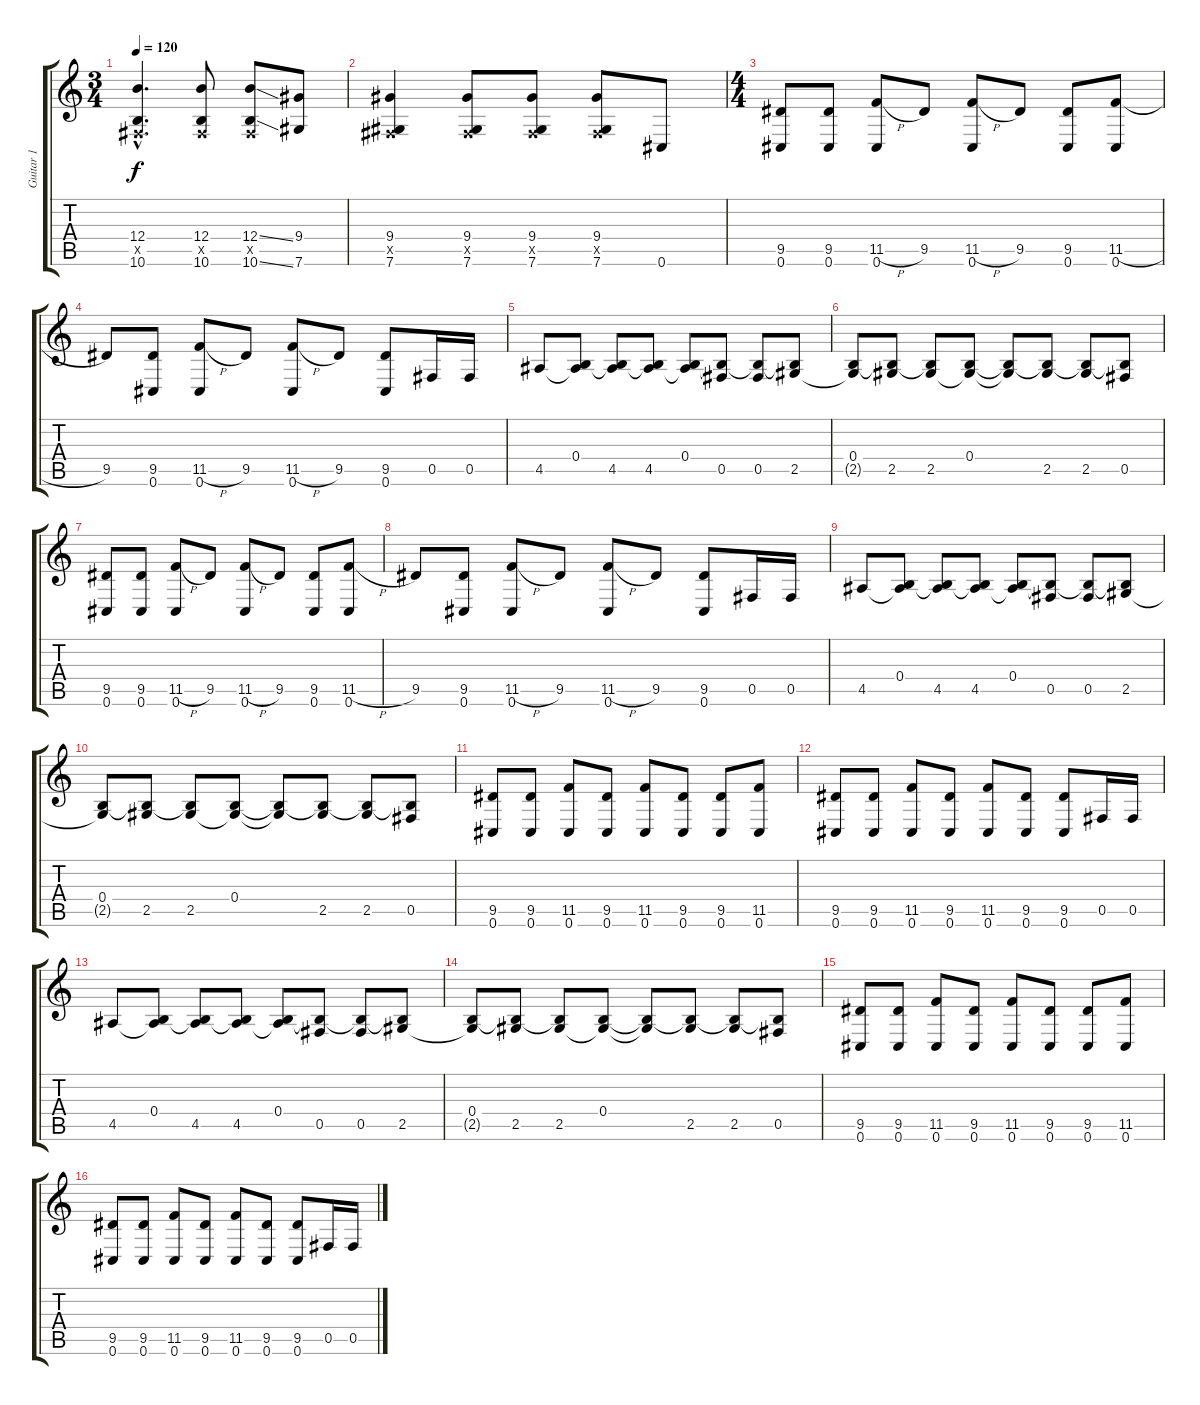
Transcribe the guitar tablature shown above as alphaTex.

\track ("Guitar 1" "Guitar 1") {instrument overdrivenguitar}
\staff {score tabs}
\tuning (Db4 Ab3 E3 B2 Gb2 Db2) {hide}
\ts (3 4)
\tempo 120
\clef g2
\ks c
(12.4{hac} 0.5{hac x} 10.6{hac}).4{d dy f} (12.4 0.5{x} 10.6).8 (12.4{ss} 0.5{x} 10.6{ss}).8 (9.4 7.6).8 |
(9.4 0.5{x} 7.6).4 (9.4 0.5{x} 7.6).8 (9.4 0.5{x} 7.6).8 (9.4 0.5{x} 7.6).8 0.6.8 |
\ts (4 4)
(9.5 0.6).8 (9.5 0.6).8 (11.5{h} 0.6).8 9.5.8 (11.5{h} 0.6).8 9.5.8 (9.5 0.6).8 (11.5{h} 0.6).8 |
9.5.8 (9.5 0.6).8 (11.5{h} 0.6).8 9.5.8 (11.5{h} 0.6).8 9.5.8 (9.5 0.6).8 0.5.16 0.5.16 |
4.5.8 (0.4 4.5{t}).8 (0.4{t} 4.5).8 (0.4{t} 4.5).8 (0.4 4.5{t}).8 (0.4{t} 0.5).8 (0.4{t} 0.5).8 (0.4{t} 2.5).8 |
(0.4 2.5{t}).8 (0.4{t} 2.5).8 (0.4{t} 2.5).8 (0.4 2.5{t}).8 (0.4{t} 2.5{t}).8 (0.4{t} 2.5).8 (0.4{t} 2.5).8 (0.4{t} 0.5).8 |
(9.5 0.6).8 (9.5 0.6).8 (11.5{h} 0.6).8 9.5.8 (11.5{h} 0.6).8 9.5.8 (9.5 0.6).8 (11.5{h} 0.6).8 |
9.5.8 (9.5 0.6).8 (11.5{h} 0.6).8 9.5.8 (11.5{h} 0.6).8 9.5.8 (9.5 0.6).8 0.5.16 0.5.16 |
4.5.8 (0.4 4.5{t}).8 (0.4{t} 4.5).8 (0.4{t} 4.5).8 (0.4 4.5{t}).8 (0.4{t} 0.5).8 (0.4{t} 0.5).8 (0.4{t} 2.5).8 |
(0.4 2.5{t}).8 (0.4{t} 2.5).8 (0.4{t} 2.5).8 (0.4 2.5{t}).8 (0.4{t} 2.5{t}).8 (0.4{t} 2.5).8 (0.4{t} 2.5).8 (0.4{t} 0.5).8 |
(9.5 0.6).8 (9.5 0.6).8 (11.5 0.6).8 (9.5 0.6).8 (11.5 0.6).8 (9.5 0.6).8 (9.5 0.6).8 (11.5 0.6).8 |
(9.5 0.6).8 (9.5 0.6).8 (11.5 0.6).8 (9.5 0.6).8 (11.5 0.6).8 (9.5 0.6).8 (9.5 0.6).8 0.5.16 0.5.16 |
4.5.8 (0.4 4.5{t}).8 (0.4{t} 4.5).8 (0.4{t} 4.5).8 (0.4 4.5{t}).8 (0.4{t} 0.5).8 (0.4{t} 0.5).8 (0.4{t} 2.5).8 |
(0.4 2.5{t}).8 (0.4{t} 2.5).8 (0.4{t} 2.5).8 (0.4 2.5{t}).8 (0.4{t} 2.5{t}).8 (0.4{t} 2.5).8 (0.4{t} 2.5).8 (0.4{t} 0.5).8 |
(9.5 0.6).8 (9.5 0.6).8 (11.5 0.6).8 (9.5 0.6).8 (11.5 0.6).8 (9.5 0.6).8 (9.5 0.6).8 (11.5 0.6).8 |
(9.5 0.6).8 (9.5 0.6).8 (11.5 0.6).8 (9.5 0.6).8 (11.5 0.6).8 (9.5 0.6).8 (9.5 0.6).8 0.5.16 0.5.16
